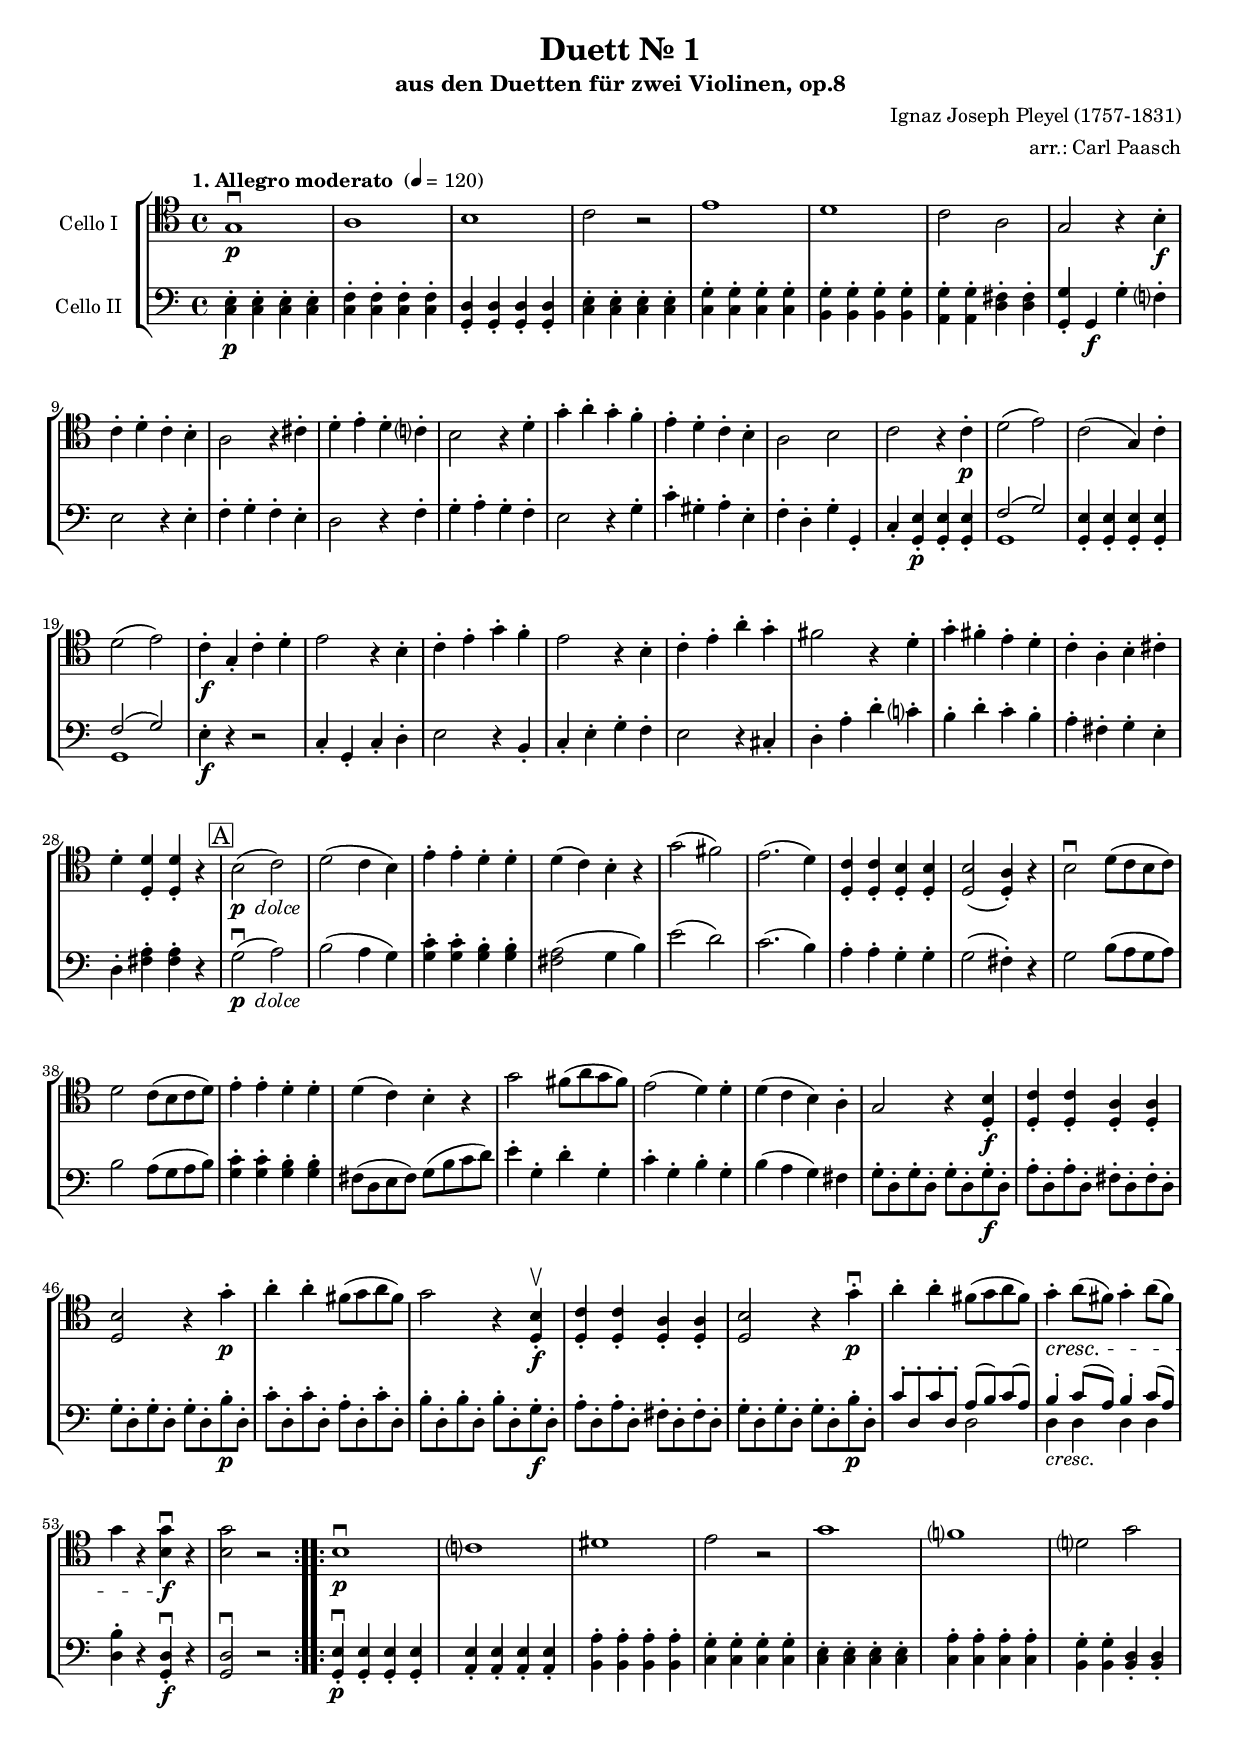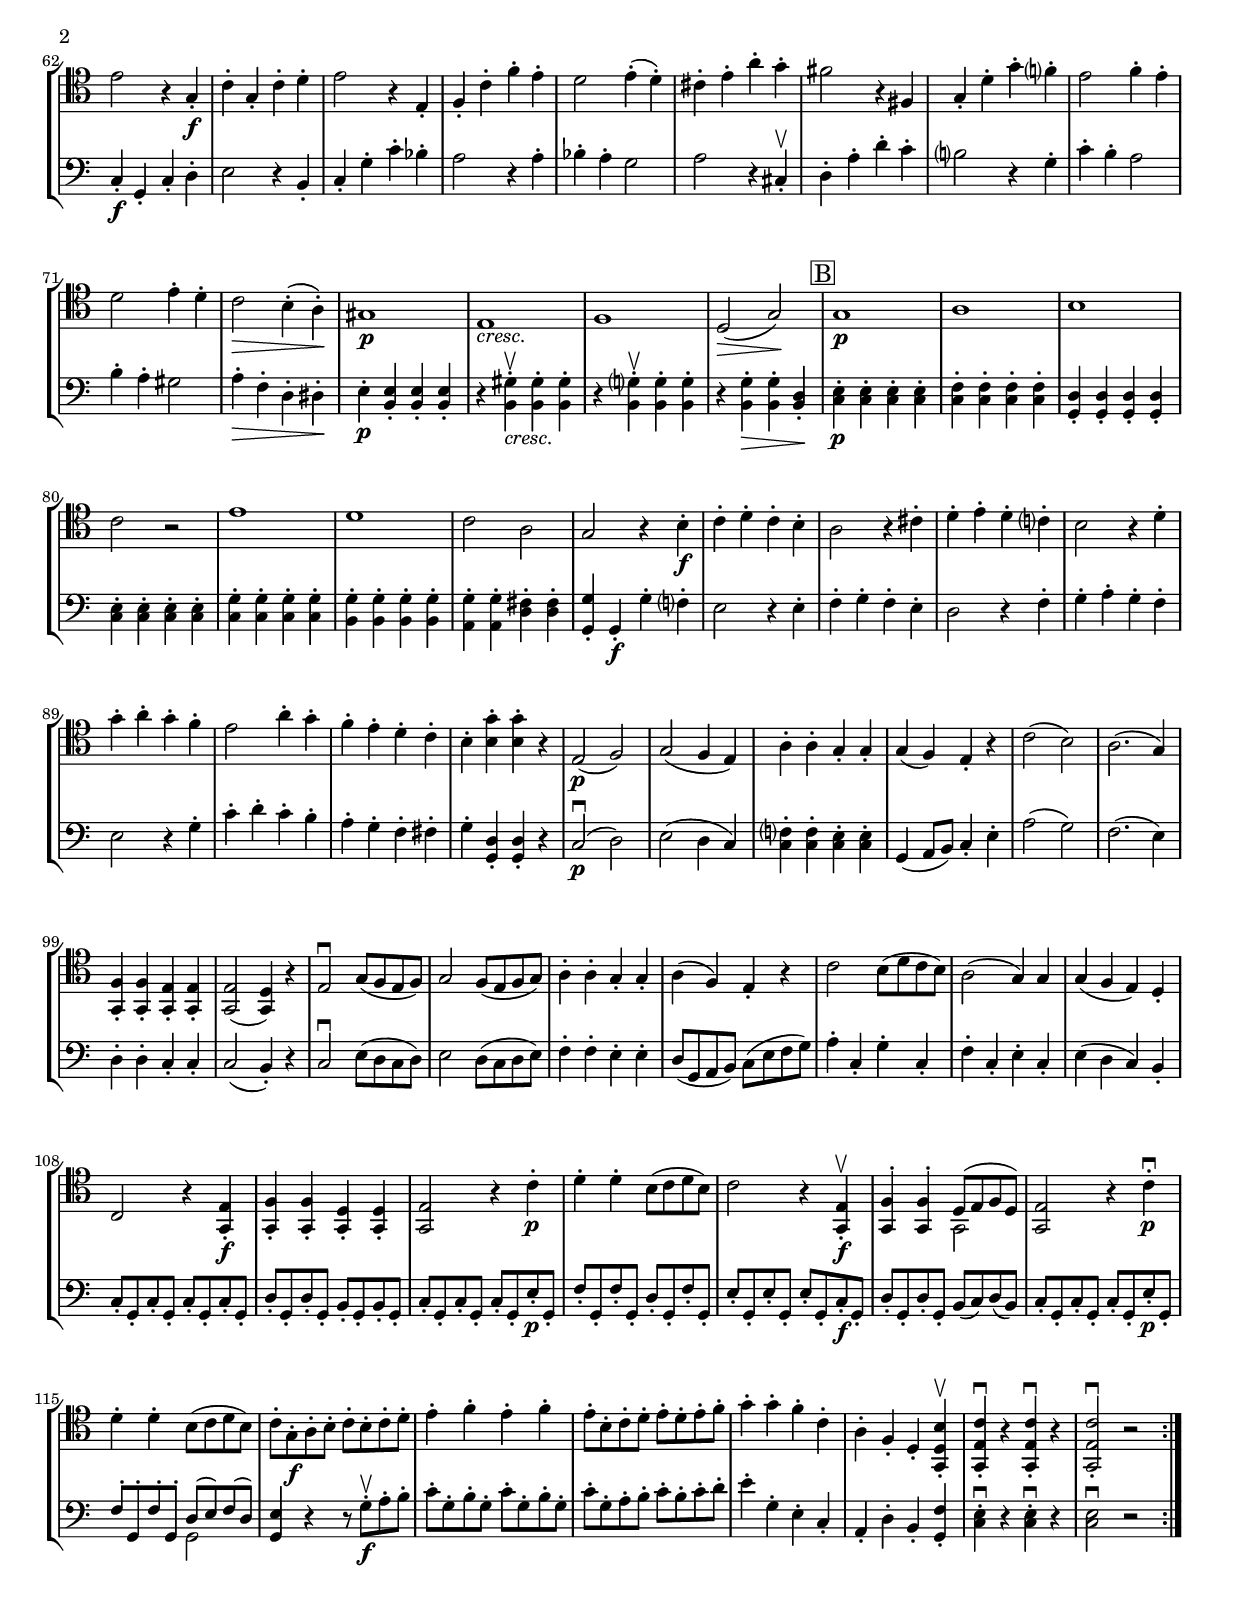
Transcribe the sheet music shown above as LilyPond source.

\version "2.14.2"
\include "deutsch.ly"

#(set-global-staff-size 17.2)

\header {
  title = "Duett Nr. 1"
  subtitle = "aus den Duetten für zwei Violinen, op.8"
  composer = "Ignaz Joseph Pleyel (1757-1831)"
  arranger = "arr.: Carl Paasch"
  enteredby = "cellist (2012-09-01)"
}

voiceconsts = {
 \key f \major
% \clef "alto"
 \clef "bass"
% \numericTimeSignature
 \compressFullBarRests
}

%minstr = "harpsichord"
mihi = "clarinet"
%minstr = "accordion"
milo = "bassoon"

crsc = \markup \italic "cresc."
pdol = \markup {\dynamic p \italic " dolce" }

introa = { \tempo "1. Allegro moderato " 4=120 \time 4/4 }

va = \relative c' {
  \voiceconsts
  \clef "tenor"

  \introa
  \repeat volta 2 {
    c1\downbow\p
    d
    e
    f2 r
    a1
    g
    f2 d

    c r4 e-.\f
    f-. g-. f-. e-.
    d2 r4 fis-.
    g-. a-. g-. f?-.
    e2 r4 g-.
    c-. d-. c-. b-.

    a-. g-. f-. e-.
    d2 e
    f r4 f-.\p
    g2( a)
    f( c4) f-.
    g2( a)
    f4-.\f c-. f-. g-.

    a2 r4 e-.
    f-. a-. c-. b-.
    a2 r4 e-.
    f-. a-. d-. c-.
    h2 r4 g-.
    c-. h-. a-. g-.

    f-. d-. e-. fis-.
    g-. <g, g'>-. <g g'>-. r \mark \markup \box "A"
    e'2(_\pdol f)
    g( f4 e)
    a-. a-. g-. g-.
    g( f) e-. r

    c'2( h)
    a2.( g4)
    <g, f'>-. <g f'>-. <g e'>-. <g e'>-.
    <g e'>2( <g d'>4)-. r
    e'2\downbow g8( f e f)
    g2 f8( e f g)

    a4-. a-. g-. g-.
    g( f) e-. r
    c'2 h8( d c h)
    a2( g4) g-.
    g( f e) d-.
    c2 r4 <g e'>-.\f

    <g f'>-. <g f'>-. <g d'>-. <g d'>-.
    <g e'>2 r4 c'4-.\p
    d-. d-. h8( c d h)
    c2 r4 <g, e'>-.\upbow\f
    <g f'>-. <g f'>-. <g d'>-. <g d'>-.

    <g e'>2 r4 c'-.\downbow\p
    d-. d-. h8( c d h)
    c4-.\cresc d8( h) c4-. d8( h)
    c4 r <e, c'>\downbow\f r
    <e c'>2 r
  }

  \repeat volta 2 {
    e1\p\downbow
    f?
    gis
    a2 r
    c1
    b?
    g?2 c
    a r4 c,-.\f

    f-. c-. f-. g-.
    a2 r4 a,-.
    b-. f'-. b-. a-.
    g2 a4(-. g)-.
    fis-. a-. d-. c-.
    h2 r4 h,

    c-. g'-. c-. b?-.
    a2 b4-. a-.
    g2 a4-. g-.
    f2\> e4(-. d)-.\!
    cis1\p
    a_\crsc
    b
    g2(\> c)\! \mark \markup \box "B"

    c1\p
    d
    e
    f2 r
    a1
    g
    f2 d
    c r4 e-.\f
    f-. g-. f-. e-.

    d2 r4 fis-.
    g-. a-. g-. f?-.
    e2 r4 g-.
    c-. d-. c-. b-.
    a2 d4-. c-.
    b-. a-. g-. f-.

    e-. <e c'>-. <e c'>-. r
    a,2(\p b)
    c( b4 a)
    d-. d-. c-. c-.
    c( b) a-. r
    f'2( e)

    d2.( c4)
    <c, b'>4-. <c b'>-. <c a'>-. <c a'>-.
    <c a'>2( <c g'>4) r
    a'2\downbow c8( b a b)
    c2 b8( a b c)
    d4-. d-. c-. c-.

    d( b) a-. r
    f'2 e8( g f e)
    d2( c4) c
    c( b a) g-.
    f2 r4 <c a'>-.\f

    <c b'>-. <c b'>-. <c g'>-. <c g'>-.
    <c a'>2 r4 f'-.\p
    g-. g-. e8( f g e)
    f2 r4 <c, a'>-.\upbow\f
    << { <c b'>-. <c b'>-. g'8( a b g) } \\ { s2 c, } >>

    <c a'> r4 f'-.\downbow\p
    g-. g-. e8( f g e)
    f-. c-.\f d-. e-. f-. e-. f-. g-.
    a4-. b-. a-. b-.

    a8-. e-. f-. g-. a-. g-. a-. b-.
    c4-. c-. b-. f-.
    d-. b-. g-. <c, g' e'>-.\upbow
    <c a' f'>-.\downbow r <c a' f'>-.\downbow r
    <c a' f'>2-.\downbow r
  }
}

vb = \relative c {

  \voiceconsts

  \introa
  \repeat volta 2 {
    <f a>4-.\p <f a>-. <f a>-. <f a>-.
    <f b>-. <f b>-. <f b>-. <f b>-.
    <c g'>-. <c g'>-. <c g'>-. <c g'>-.
    <f a>-. <f a>-. <f a>-. <f a>-.
    <f c'>-. <f c'>-. <f c'>-. <f c'>-.

    <e c'>-. <e c'>-. <e c'>-. <e c'>-.
    <d c'>-. <d c'>-. <g h>-. <g h>-.
    <c, c'>-. c\f c'-. b?-.
    a2 r4 a-.
    b-. c-. b-. a-.
    g2 r4 b-.
    c-. d-. c-. b-.

    a2 r4 c-.
    f-. cis-. d-. a-.
    b-. g-. c-. c,-.
    f-. <c a'>-.\p <c a'>-. <c a'>-.
    << { b'2( c) } \\ c,1 >>
    <c a'>4-. <c a'>-. <c a'>-. <c a'>-.
    << { b'2( c) } \\ c,1 >>

    a'4-.\f r r2
    f4-. c-. f-. g-.
    a2 r4 e-.
    f-. a-. c-. b-.
    a2 r4 fis-.
    g-. d'-. g-. f?-.
    e-. g-. f-. e-.

    d-. h-. c-. a-.
    g-. <h d>-. <h d>-. r \mark \markup \box "A"
    c2(\downbow_\pdol d)
    e( d4 c)
    <c f>-. <c f>-. <c e>-. <c e>-.
    <h d>2( c4 e)
    a2( g)
    f2.( e4)

    d-. d-. c-. c-.
    c2( h4)-. r
    c2 e8( d c d)
    e2 d8( c d e)
    <c f>4-. <c f>-. <c e>-. <c e>-.
    h8( g a h) c( e f g)

    a4-. c,-. g'-. c,-.
    f-. c-. e-. c-.
    e( d c) h
    c8-. g-. c-. g-. c-. g-. c-.\f g-.
    d'-. g,-. d'-. g,-. h-. g-. h-. g-.

    c-. g-. c-. g-. c-. g-. e'-.\p g,-.
    f'-. g,-. f'-. g,-. d'-. g,-. f'-. g,-.
    e'-. g,-. e'-. g,-. e'-. g,-. c-.\f g-.
    d'-. g,-. d'-. g,-. h-. g-. h-. g-.

    c-. g-. c-. g-. c-. g-. e'-.\p g,-.
    << { f'-. g,-. f'-. g,-. d'( e) f( d) } \\ { s2 g, } >>
    << { e'4-. f8( d) e4-. f8( d) } \\ { g,4_\crsc g g g } >>
    <g e'>-. r <c, g'>-.\f\downbow r
    <c g'>2\downbow r
  }

  \repeat volta 2 {
    <c a'>4-.\p\downbow <c a'>-. <c a'>-. <c a'>-.
    <d a'>-. <d a'>-. <d a'>-. <d a'>-.
    <e d'>-. <e d'>-. <e d'>-. <e d'>-.
    <f c'>-. <f c'>-. <f c'>-. <f c'>-.
    <f a>-. <f a>-. <f a>-. <f a>-.
    <f d'>-. <f d'>-. <f d'>-. <f d'>-.

    <e c'>-. <e c'>-. <e g>-. <e g>-.
    f-.\f c-. f-. g-.
    a2 r4 e-.
    f-. c'-. f-. es-.
    d2 r4 d-.
    es-. d-. c2
    d r4 fis,-.\upbow

    g-. d'-. g-. f-.
    e?2 r4 c-.
    f-. e-. d2
    e4-. d-. cis2
    d4-.\> b-. g-. gis-.\!
    a-.\p <e a>-. <e a>-. <e a>-.
    r <e cis'>-.\upbow_\crsc <e cis'>-. <e cis'>-.

    r <e c'?>-.\upbow <e c'>-. <e c'>-.
    r <e c'>-.\>  <e c'>-. <e g>-.\! \mark \markup \box "B"
    <f a>-.\p <f a>-. <f a>-. <f a>-.
    <f b>-. <f b>-. <f b>-. <f b>-.
    <c g'>-. <c g'>-. <c g'>-. <c g'>-.
    <f a>-. <f a>-. <f a>-. <f a>-.

    <f c'>-. <f c'>-. <f c'>-. <f c'>-.
    <e c'>-. <e c'>-. <e c'>-. <e c'>-.
    <d c'>-. <d c'>-. <g h>-. <g h>-.
    <c, c'>-. c-.\f c'-. b?-.
    a2 r4 a-.
    b-. c-. b-. a-.

    g2 r4 b-.
    c-. d-. c-. b-.
    a2 r4 c-.
    f-. g-. f-. e-.
    d-. c-. b-. h-.
    c-. <c, g'>-. <c g'>-. r
    f2(\p\downbow g)

    a( g4 f)
    <f b?>-. <f b>-. <f a>-. <f a>-.
    c( d8 e) f4-. a-.
    d2( c)
    b2.( a4)
    g-. g-. f-. f-.
    f2( e4)-. r

    f2\downbow a8( g f g)
    a2 g8( f g a)
    b4-. b-. a-. a-.
    g8( c, d e) f( a b c)
    d4-. f,-. c'-. f,-.

    b-. f-. a-. f-.
    a( g f) e-.
    f8-. c-. f-. c-. f-. c-. f-. c-.
    g'-. c,-. g'-. c,-. e-. c-. e-. c-.

    f-. c-. f-. c-. f-. c-. a'-.\p c,-.
    b'-. c,-. b'-. c,-. g'-. c,-. b'-. c,-.
    a'-. c,-. a'-. c,-. a'-. c,-. f-.\f c-.
    g'-. c,-. g'-. c,-. e( f) g( e)

    f-. c-. f-. c-. f-. c-. a'-.\p c,-.
    << { b'-. c,-. b'-. c,-. g'( a) b( g) } \\ { s2 c, } >>
    <c a'>4 r r8 c'-.\f\upbow d-. e-.
    f-. c-. e-. c-. f-. c-. e-. c-.

    f-. c-. d-. e-. f-. e-. f-. g-.
    a4-. c,-. a-. f-.
    d-. g-. e-. <c b'>-.
    <f a>-.\downbow r <f a>-.\downbow r
    <f a>2\downbow r
  }
}


music = \new StaffGroup <<
      \new Staff {
	\set Staff.midiInstrument = \milo
	\set Staff.instrumentName = #"Cello I"
%	\transpose f f { \va }
	\transpose f c { \va }
      }

      \new Staff {
	\set Staff.midiInstrument = \milo
	\set Staff.instrumentName = #"Cello II"
%	\transpose f f { \vb }
	\transpose f c { \vb }
      }
>>

\book {
  \score {
    \music
    \layout {}
  }

  \score {
    \unfoldRepeats \music

    \midi {
      \context {
        \Score
      }
    }
  }
}
